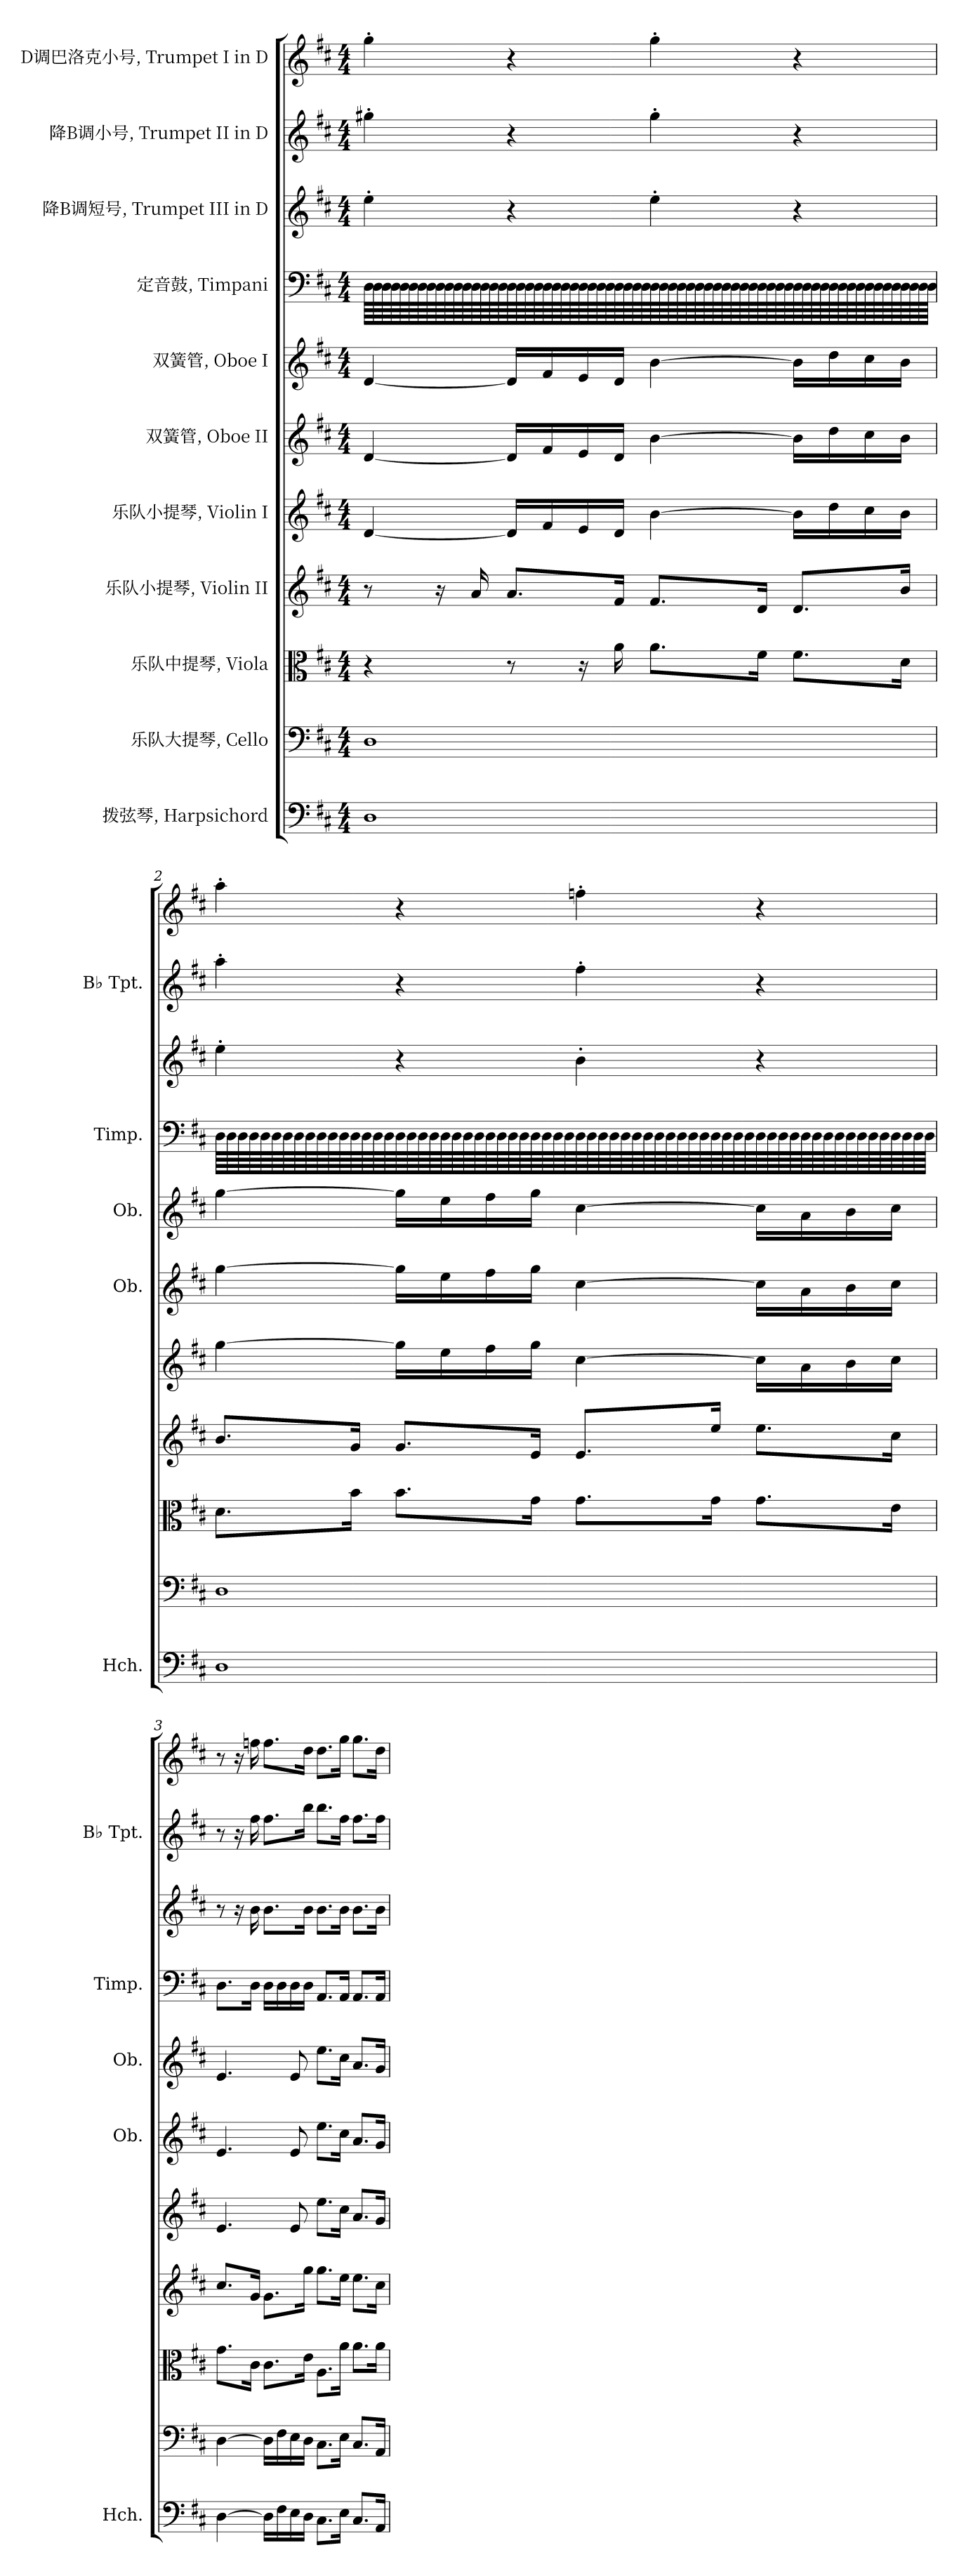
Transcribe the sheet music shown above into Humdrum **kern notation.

**kern	**kern	**kern	**kern	**kern	**kern	**kern	**kern	**kern	**kern	**kern
*part11	*part10	*part9	*part8	*part7	*part6	*part5	*part4	*part3	*part2	*part1
*staff11	*staff10	*staff9	*staff8	*staff7	*staff6	*staff5	*staff4	*staff3	*staff2	*staff1
*I"拨弦琴, Harpsichord	*I"乐队大提琴, Cello	*I"乐队中提琴, Viola	*I"乐队小提琴, Violin II	*I"乐队小提琴, Violin I	*I"双簧管, Oboe II	*I"双簧管, Oboe I	*I"定音鼓, Timpani	*I"降B调短号, Trumpet III in D	*I"降B调小号, Trumpet II in D	*I"D调巴洛克小号, Trumpet I in D
*I'Hch.	*	*	*	*	*I'Ob.	*I'Ob.	*I'Timp.	*	*I'B♭ Tpt.	*
*clefF4	*clefF4	*clefC3	*clefG2	*clefG2	*clefG2	*clefG2	*clefF4	*clefG2	*clefG2	*clefG2
*	*	*	*	*	*	*	*	*ITrd1c2	*ITrd1c2	*ITrd-1c-2
*k[f#c#]	*k[f#c#]	*k[f#c#]	*k[f#c#]	*k[f#c#]	*k[f#c#]	*k[f#c#]	*k[f#c#]	*k[]	*k[]	*k[f#c#g#d#]
*M4/4	*M4/4	*M4/4	*M4/4	*M4/4	*M4/4	*M4/4	*M4/4	*M4/4	*M4/4	*M4/4
*MM50	*MM50	*MM50	*MM50	*MM50	*MM50	*MM50	*MM50	*MM50	*MM50	*MM50
=1	=1	=1	=1	=1	=1	=1	=1	=1	=1	=1
1D	1D	4r	8r	[4d/	[4d/	[4d/	64D\LLLL	4dd'\	4ff#X'\	4aa'\
.	.	.	.	.	.	.	64D\	.	.	.
.	.	.	.	.	.	.	64D\	.	.	.
.	.	.	.	.	.	.	64D\	.	.	.
.	.	.	.	.	.	.	64D\	.	.	.
.	.	.	.	.	.	.	64D\	.	.	.
.	.	.	.	.	.	.	64D\	.	.	.
.	.	.	.	.	.	.	64D\	.	.	.
.	.	.	16r	.	.	.	64D\	.	.	.
.	.	.	.	.	.	.	64D\	.	.	.
.	.	.	.	.	.	.	64D\	.	.	.
.	.	.	.	.	.	.	64D\	.	.	.
.	.	.	16a/	.	.	.	64D\	.	.	.
.	.	.	.	.	.	.	64D\	.	.	.
.	.	.	.	.	.	.	64D\	.	.	.
.	.	.	.	.	.	.	64D\	.	.	.
.	.	8r	8.a/L	16d/LL]	16d/LL]	16d/LL]	64D\	4r	4r	4r
.	.	.	.	.	.	.	64D\	.	.	.
.	.	.	.	.	.	.	64D\	.	.	.
.	.	.	.	.	.	.	64D\	.	.	.
.	.	.	.	16f#/	16f#/	16f#/	64D\	.	.	.
.	.	.	.	.	.	.	64D\	.	.	.
.	.	.	.	.	.	.	64D\	.	.	.
.	.	.	.	.	.	.	64D\	.	.	.
.	.	16r	.	16e/	16e/	16e/	64D\	.	.	.
.	.	.	.	.	.	.	64D\	.	.	.
.	.	.	.	.	.	.	64D\	.	.	.
.	.	.	.	.	.	.	64D\	.	.	.
.	.	16a\	16f#/Jk	16d/JJ	16d/JJ	16d/JJ	64D\	.	.	.
.	.	.	.	.	.	.	64D\	.	.	.
.	.	.	.	.	.	.	64D\	.	.	.
.	.	.	.	.	.	.	64D\	.	.	.
.	.	8.a\L	8.f#/L	[4b\	[4b\	[4b\	64D\	4dd'\	4ff#'\	4aa'\
.	.	.	.	.	.	.	64D\	.	.	.
.	.	.	.	.	.	.	64D\	.	.	.
.	.	.	.	.	.	.	64D\	.	.	.
.	.	.	.	.	.	.	64D\	.	.	.
.	.	.	.	.	.	.	64D\	.	.	.
.	.	.	.	.	.	.	64D\	.	.	.
.	.	.	.	.	.	.	64D\	.	.	.
.	.	.	.	.	.	.	64D\	.	.	.
.	.	.	.	.	.	.	64D\	.	.	.
.	.	.	.	.	.	.	64D\	.	.	.
.	.	.	.	.	.	.	64D\	.	.	.
.	.	16f#\Jk	16d/Jk	.	.	.	64D\	.	.	.
.	.	.	.	.	.	.	64D\	.	.	.
.	.	.	.	.	.	.	64D\	.	.	.
.	.	.	.	.	.	.	64D\	.	.	.
.	.	8.f#\L	8.d/L	16b\LL]	16b\LL]	16b\LL]	64D\	4r	4r	4r
.	.	.	.	.	.	.	64D\	.	.	.
.	.	.	.	.	.	.	64D\	.	.	.
.	.	.	.	.	.	.	64D\	.	.	.
.	.	.	.	16dd\	16dd\	16dd\	64D\	.	.	.
.	.	.	.	.	.	.	64D\	.	.	.
.	.	.	.	.	.	.	64D\	.	.	.
.	.	.	.	.	.	.	64D\	.	.	.
.	.	.	.	16cc#\	16cc#\	16cc#\	64D\	.	.	.
.	.	.	.	.	.	.	64D\	.	.	.
.	.	.	.	.	.	.	64D\	.	.	.
.	.	.	.	.	.	.	64D\	.	.	.
.	.	16d\Jk	16b/Jk	16b\JJ	16b\JJ	16b\JJ	64D\	.	.	.
.	.	.	.	.	.	.	64D\	.	.	.
.	.	.	.	.	.	.	64D\	.	.	.
.	.	.	.	.	.	.	64D\JJJJ	.	.	.
!!LO:PB:g=z
=2	=2	=2	=2	=2	=2	=2	=2	=2	=2	=2
1D	1D	8.d\L	8.b/L	[4gg\	[4gg\	[4gg\	64D\LLLL	4dd'\	4gg'\	4bb'\
.	.	.	.	.	.	.	64D\	.	.	.
.	.	.	.	.	.	.	64D\	.	.	.
.	.	.	.	.	.	.	64D\	.	.	.
.	.	.	.	.	.	.	64D\	.	.	.
.	.	.	.	.	.	.	64D\	.	.	.
.	.	.	.	.	.	.	64D\	.	.	.
.	.	.	.	.	.	.	64D\	.	.	.
.	.	.	.	.	.	.	64D\	.	.	.
.	.	.	.	.	.	.	64D\	.	.	.
.	.	.	.	.	.	.	64D\	.	.	.
.	.	.	.	.	.	.	64D\	.	.	.
.	.	16b\Jk	16g/Jk	.	.	.	64D\	.	.	.
.	.	.	.	.	.	.	64D\	.	.	.
.	.	.	.	.	.	.	64D\	.	.	.
.	.	.	.	.	.	.	64D\	.	.	.
.	.	8.b\L	8.g/L	16gg\LL]	16gg\LL]	16gg\LL]	64D\	4r	4r	4r
.	.	.	.	.	.	.	64D\	.	.	.
.	.	.	.	.	.	.	64D\	.	.	.
.	.	.	.	.	.	.	64D\	.	.	.
.	.	.	.	16ee\	16ee\	16ee\	64D\	.	.	.
.	.	.	.	.	.	.	64D\	.	.	.
.	.	.	.	.	.	.	64D\	.	.	.
.	.	.	.	.	.	.	64D\	.	.	.
.	.	.	.	16ff#\	16ff#\	16ff#\	64D\	.	.	.
.	.	.	.	.	.	.	64D\	.	.	.
.	.	.	.	.	.	.	64D\	.	.	.
.	.	.	.	.	.	.	64D\	.	.	.
.	.	16g\Jk	16e/Jk	16gg\JJ	16gg\JJ	16gg\JJ	64D\	.	.	.
.	.	.	.	.	.	.	64D\	.	.	.
.	.	.	.	.	.	.	64D\	.	.	.
.	.	.	.	.	.	.	64D\	.	.	.
.	.	8.g\L	8.e/L	[4cc#\	[4cc#\	[4cc#\	64D\	4a'\	4ee'\	4ggn'\
.	.	.	.	.	.	.	64D\	.	.	.
.	.	.	.	.	.	.	64D\	.	.	.
.	.	.	.	.	.	.	64D\	.	.	.
.	.	.	.	.	.	.	64D\	.	.	.
.	.	.	.	.	.	.	64D\	.	.	.
.	.	.	.	.	.	.	64D\	.	.	.
.	.	.	.	.	.	.	64D\	.	.	.
.	.	.	.	.	.	.	64D\	.	.	.
.	.	.	.	.	.	.	64D\	.	.	.
.	.	.	.	.	.	.	64D\	.	.	.
.	.	.	.	.	.	.	64D\	.	.	.
.	.	16g\Jk	16ee/Jk	.	.	.	64D\	.	.	.
.	.	.	.	.	.	.	64D\	.	.	.
.	.	.	.	.	.	.	64D\	.	.	.
.	.	.	.	.	.	.	64D\	.	.	.
.	.	8.g\L	8.ee\L	16cc#\LL]	16cc#\LL]	16cc#\LL]	64D\	4r	4r	4r
.	.	.	.	.	.	.	64D\	.	.	.
.	.	.	.	.	.	.	64D\	.	.	.
.	.	.	.	.	.	.	64D\	.	.	.
.	.	.	.	16a\	16a\	16a\	64D\	.	.	.
.	.	.	.	.	.	.	64D\	.	.	.
.	.	.	.	.	.	.	64D\	.	.	.
.	.	.	.	.	.	.	64D\	.	.	.
.	.	.	.	16b\	16b\	16b\	64D\	.	.	.
.	.	.	.	.	.	.	64D\	.	.	.
.	.	.	.	.	.	.	64D\	.	.	.
.	.	.	.	.	.	.	64D\	.	.	.
.	.	16e\Jk	16cc#\Jk	16cc#\JJ	16cc#\JJ	16cc#\JJ	64D\	.	.	.
.	.	.	.	.	.	.	64D\	.	.	.
.	.	.	.	.	.	.	64D\	.	.	.
.	.	.	.	.	.	.	64D\JJJJ	.	.	.
!!LO:PB:g=z
=3	=3	=3	=3	=3	=3	=3	=3	=3	=3	=3
[4D\	[4D\	8.g\L	8.cc#/L	4.e/	4.e/	4.e/	8.D\L	8r	8r	8r
.	.	.	.	.	.	.	.	16r	16r	16r
.	.	16c#\Jk	16g/Jk	.	.	.	16D\Jk	16a\	16ee\	16ggn\
16D\LL]	16D\LL]	8.c#\L	8.g\L	.	.	.	16D\LL	8.a\L	8.ee\L	8.gg\L
16F#\	16F#\	.	.	.	.	.	16D\	.	.	.
16E\	16E\	.	.	8e/	8e/	8e/	16D\	.	.	.
16D\JJ	16D\JJ	16e\Jk	16gg\Jk	.	.	.	16D\JJ	16a\Jk	16aa\Jk	16ee\Jk
8.C#\L	8.C#\L	8.A\L	8.gg\L	8.ee\L	8.ee\L	8.ee\L	8.AA/L	8.a\L	8.aa\L	8.ee\L
16E\Jk	16E\Jk	16a\Jk	16ee\Jk	16cc#\Jk	16cc#\Jk	16cc#\Jk	16AA/Jk	16a\Jk	16ee\Jk	16aa\Jk
8.C#/L	8.C#/L	8.a\L	8.ee\L	8.a/L	8.a/L	8.a/L	8.AA/L	8.a\L	8.ee\L	8.aa\L
16AA/Jk	16AA/Jk	16a\Jk	16cc#\Jk	16g/Jk	16g/Jk	16g/Jk	16AA/Jk	16a\Jk	16ee\Jk	16ee\Jk
=	=	=	=	=	=	=	=	=	=	=
*-	*-	*-	*-	*-	*-	*-	*-	*-	*-	*-
